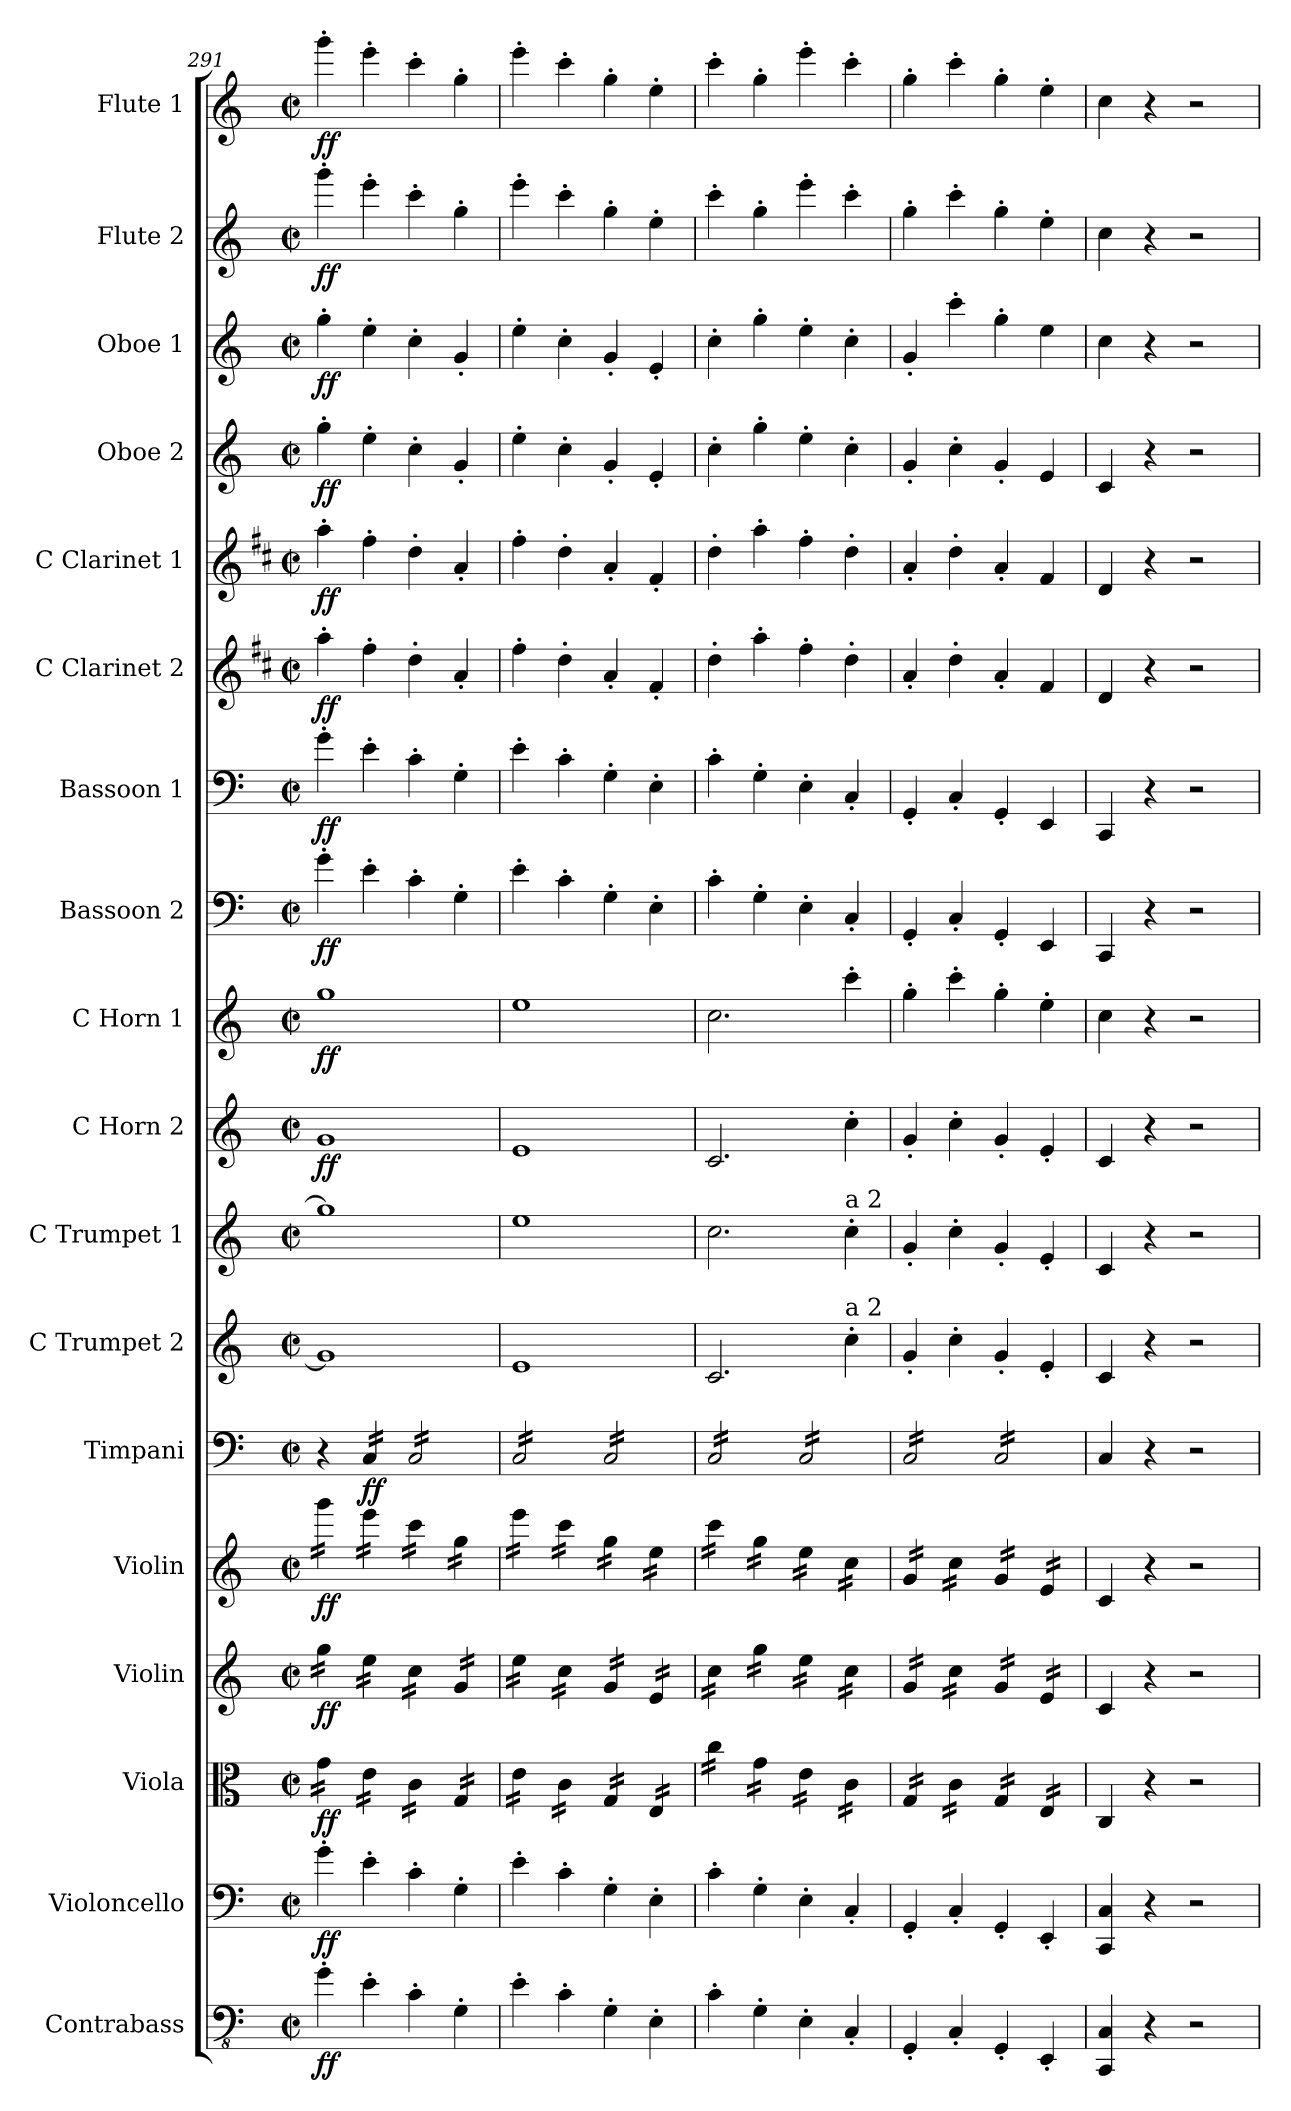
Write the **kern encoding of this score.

**kern	**dynam	**kern	**dynam	**kern	**dynam	**kern	**dynam	**kern	**dynam	**kern	**dynam	**kern	**kern	**kern	**dynam	**kern	**dynam	**kern	**dynam	**kern	**dynam	**kern	**dynam	**kern	**dynam	**kern	**dynam	**kern	**dynam	**kern	**dynam	**kern	**dynam
*part18	*part18	*part17	*part17	*part16	*part16	*part15	*part15	*part14	*part14	*part13	*part13	*part12	*part11	*part10	*part10	*part9	*part9	*part8	*part8	*part7	*part7	*part6	*part6	*part5	*part5	*part4	*part4	*part3	*part3	*part2	*part2	*part1	*part1
*staff18	*staff18	*staff17	*staff17	*staff16	*staff16	*staff15	*staff15	*staff14	*staff14	*staff13	*staff13	*staff12	*staff11	*staff10	*staff10	*staff9	*staff9	*staff8	*staff8	*staff7	*staff7	*staff6	*staff6	*staff5	*staff5	*staff4	*staff4	*staff3	*staff3	*staff2	*staff2	*staff1	*staff1
*I"Contrabass	*	*I"Violoncello	*	*I"Viola	*	*I"Violin	*	*I"Violin	*	*I"Timpani	*	*I"C Trumpet 2	*I"C Trumpet 1	*I"C Horn 2	*	*I"C Horn 1	*	*I"Bassoon 2	*	*I"Bassoon 1	*	*I"C Clarinet 2	*	*I"C Clarinet 1	*	*I"Oboe 2	*	*I"Oboe 1	*	*I"Flute 2	*	*I"Flute 1	*
*I'Cb	*	*I'Vc	*	*I'Vla	*	*I'Vln	*	*I'Vln	*	*I'Timp	*	*I'Tpt 2	*I'Tpt 1	*I'Hn 2	*	*I'Hn 1	*	*I'Bsn 2	*	*I'Bsn 1	*	*I'Cl.2	*	*I'Cl.1	*	*I'Ob 2	*	*I'Ob 1	*	*I'Fl 2	*	*I'Fl 1	*
!!LO:PB:g=z
*clefFv4	*	*clefF4	*	*clefC3	*	*clefG2	*	*clefG2	*	*clefF4	*	*clefG2	*clefG2	*clefG2	*	*clefG2	*	*clefF4	*	*clefF4	*	*clefG2	*	*clefG2	*	*clefG2	*	*clefG2	*	*clefG2	*	*clefG2	*
*	*	*	*	*	*	*	*	*	*	*	*	*	*	*ITrd7c12	*	*ITrd7c12	*	*	*	*	*	*ITrd1c2	*	*ITrd1c2	*	*	*	*	*	*	*	*	*
*k[]	*	*k[]	*	*k[]	*	*k[]	*	*k[]	*	*k[]	*	*k[]	*k[]	*k[]	*	*k[]	*	*k[]	*	*k[]	*	*k[]	*	*k[]	*	*k[]	*	*k[]	*	*k[]	*	*k[]	*
*M2/2	*	*M2/2	*	*M2/2	*	*M2/2	*	*M2/2	*	*M2/2	*	*M2/2	*M2/2	*M2/2	*	*M2/2	*	*M2/2	*	*M2/2	*	*M2/2	*	*M2/2	*	*M2/2	*	*M2/2	*	*M2/2	*	*M2/2	*
*met(c|)	*	*met(c|)	*	*met(c|)	*	*met(c|)	*	*met(c|)	*	*met(c|)	*	*met(c|)	*met(c|)	*met(c|)	*	*met(c|)	*	*met(c|)	*	*met(c|)	*	*met(c|)	*	*met(c|)	*	*met(c|)	*	*met(c|)	*	*met(c|)	*	*met(c|)	*
=291	=291	=291	=291	=291	=291	=291	=291	=291	=291	=291	=291	=291	=291	=291	=291	=291	=291	=291	=291	=291	=291	=291	=291	=291	=291	=291	=291	=291	=291	=291	=291	=291	=291
!	!LO:DY:b	!	!LO:DY:b	!	!LO:DY:b	!	!LO:DY:b	!	!LO:DY:b	!	!	!	!	!	!LO:DY:b	!	!LO:DY:b	!	!LO:DY:b	!	!LO:DY:b	!	!LO:DY:b	!	!LO:DY:b	!	!LO:DY:b	!	!LO:DY:b	!	!LO:DY:b	!	!LO:DY:b
*	*	*	*	*tremolo	*	*	*	*	*	*	*	*	*	*	*	*	*	*	*	*	*	*	*	*	*	*	*	*	*	*	*	*	*
*	*	*	*	*	*	*tremolo	*	*	*	*	*	*	*	*	*	*	*	*	*	*	*	*	*	*	*	*	*	*	*	*	*	*	*
*	*	*	*	*	*	*	*	*tremolo	*	*	*	*	*	*	*	*	*	*	*	*	*	*	*	*	*	*	*	*	*	*	*	*	*
4G'\	ff	4g'\	ff	16g\LL	ff	16gg\LL	ff	16ggg\LL	ff	4r	.	1g]	1gg]	1G	ff	1g	ff	4g'\	ff	4g'\	ff	4gg'\	ff	4gg'\	ff	4gg'\	ff	4gg'\	ff	4ggg'\	ff	4ggg'\	ff
.	.	.	.	16g\	.	16gg\	.	16ggg\	.	.	.	.	.	.	.	.	.	.	.	.	.	.	.	.	.	.	.	.	.	.	.	.	.
.	.	.	.	16g\	.	16gg\	.	16ggg\	.	.	.	.	.	.	.	.	.	.	.	.	.	.	.	.	.	.	.	.	.	.	.	.	.
.	.	.	.	16g\JJ	.	16gg\JJ	.	16ggg\JJ	.	.	.	.	.	.	.	.	.	.	.	.	.	.	.	.	.	.	.	.	.	.	.	.	.
!	!	!	!	!	!	!	!	!	!	!	!LO:DY:b	!	!	!	!	!	!	!	!	!	!	!	!	!	!	!	!	!	!	!	!	!	!
*	*	*	*	*	*	*	*	*	*	*tremolo	*	*	*	*	*	*	*	*	*	*	*	*	*	*	*	*	*	*	*	*	*	*	*
4E'\	.	4e'\	.	16e\LL	.	16ee\LL	.	16eee\LL	.	16C/LL	ff	.	.	.	.	.	.	4e'\	.	4e'\	.	4ee'\	.	4ee'\	.	4ee'\	.	4ee'\	.	4eee'\	.	4eee'\	.
.	.	.	.	16e\	.	16ee\	.	16eee\	.	16C/	.	.	.	.	.	.	.	.	.	.	.	.	.	.	.	.	.	.	.	.	.	.	.
.	.	.	.	16e\	.	16ee\	.	16eee\	.	16C/	.	.	.	.	.	.	.	.	.	.	.	.	.	.	.	.	.	.	.	.	.	.	.
.	.	.	.	16e\JJ	.	16ee\JJ	.	16eee\JJ	.	16C/JJ	.	.	.	.	.	.	.	.	.	.	.	.	.	.	.	.	.	.	.	.	.	.	.
4C'\	.	4c'\	.	16c\LL	.	16cc\LL	.	16ccc\LL	.	16C/LL	.	.	.	.	.	.	.	4c'\	.	4c'\	.	4cc'\	.	4cc'\	.	4cc'\	.	4cc'\	.	4ccc'\	.	4ccc'\	.
.	.	.	.	16c\	.	16cc\	.	16ccc\	.	16C/	.	.	.	.	.	.	.	.	.	.	.	.	.	.	.	.	.	.	.	.	.	.	.
.	.	.	.	16c\	.	16cc\	.	16ccc\	.	16C/	.	.	.	.	.	.	.	.	.	.	.	.	.	.	.	.	.	.	.	.	.	.	.
.	.	.	.	16c\JJ	.	16cc\JJ	.	16ccc\JJ	.	16C/	.	.	.	.	.	.	.	.	.	.	.	.	.	.	.	.	.	.	.	.	.	.	.
4GG'\	.	4G'\	.	16G/LL	.	16g/LL	.	16gg\LL	.	16C/	.	.	.	.	.	.	.	4G'\	.	4G'\	.	4g'/	.	4g'/	.	4g'/	.	4g'/	.	4gg'\	.	4gg'\	.
.	.	.	.	16G/	.	16g/	.	16gg\	.	16C/	.	.	.	.	.	.	.	.	.	.	.	.	.	.	.	.	.	.	.	.	.	.	.
.	.	.	.	16G/	.	16g/	.	16gg\	.	16C/	.	.	.	.	.	.	.	.	.	.	.	.	.	.	.	.	.	.	.	.	.	.	.
.	.	.	.	16G/JJ	.	16g/JJ	.	16gg\JJ	.	16C/JJ	.	.	.	.	.	.	.	.	.	.	.	.	.	.	.	.	.	.	.	.	.	.	.
=292	=292	=292	=292	=292	=292	=292	=292	=292	=292	=292	=292	=292	=292	=292	=292	=292	=292	=292	=292	=292	=292	=292	=292	=292	=292	=292	=292	=292	=292	=292	=292	=292	=292
4E'\	.	4e'\	.	16e\LL	.	16ee\LL	.	16eee\LL	.	16C/LL	.	1e	1ee	1E	.	1e	.	4e'\	.	4e'\	.	4ee'\	.	4ee'\	.	4ee'\	.	4ee'\	.	4eee'\	.	4eee'\	.
.	.	.	.	16e\	.	16ee\	.	16eee\	.	16C/	.	.	.	.	.	.	.	.	.	.	.	.	.	.	.	.	.	.	.	.	.	.	.
.	.	.	.	16e\	.	16ee\	.	16eee\	.	16C/	.	.	.	.	.	.	.	.	.	.	.	.	.	.	.	.	.	.	.	.	.	.	.
.	.	.	.	16e\JJ	.	16ee\JJ	.	16eee\JJ	.	16C/	.	.	.	.	.	.	.	.	.	.	.	.	.	.	.	.	.	.	.	.	.	.	.
4C'\	.	4c'\	.	16c\LL	.	16cc\LL	.	16ccc\LL	.	16C/	.	.	.	.	.	.	.	4c'\	.	4c'\	.	4cc'\	.	4cc'\	.	4cc'\	.	4cc'\	.	4ccc'\	.	4ccc'\	.
.	.	.	.	16c\	.	16cc\	.	16ccc\	.	16C/	.	.	.	.	.	.	.	.	.	.	.	.	.	.	.	.	.	.	.	.	.	.	.
.	.	.	.	16c\	.	16cc\	.	16ccc\	.	16C/	.	.	.	.	.	.	.	.	.	.	.	.	.	.	.	.	.	.	.	.	.	.	.
.	.	.	.	16c\JJ	.	16cc\JJ	.	16ccc\JJ	.	16C/JJ	.	.	.	.	.	.	.	.	.	.	.	.	.	.	.	.	.	.	.	.	.	.	.
4GG'\	.	4G'\	.	16G/LL	.	16g/LL	.	16gg\LL	.	16C/LL	.	.	.	.	.	.	.	4G'\	.	4G'\	.	4g'/	.	4g'/	.	4g'/	.	4g'/	.	4gg'\	.	4gg'\	.
.	.	.	.	16G/	.	16g/	.	16gg\	.	16C/	.	.	.	.	.	.	.	.	.	.	.	.	.	.	.	.	.	.	.	.	.	.	.
.	.	.	.	16G/	.	16g/	.	16gg\	.	16C/	.	.	.	.	.	.	.	.	.	.	.	.	.	.	.	.	.	.	.	.	.	.	.
.	.	.	.	16G/JJ	.	16g/JJ	.	16gg\JJ	.	16C/	.	.	.	.	.	.	.	.	.	.	.	.	.	.	.	.	.	.	.	.	.	.	.
4EE'\	.	4E'\	.	16E/LL	.	16e/LL	.	16ee\LL	.	16C/	.	.	.	.	.	.	.	4E'\	.	4E'\	.	4e'/	.	4e'/	.	4e'/	.	4e'/	.	4ee'\	.	4ee'\	.
.	.	.	.	16E/	.	16e/	.	16ee\	.	16C/	.	.	.	.	.	.	.	.	.	.	.	.	.	.	.	.	.	.	.	.	.	.	.
.	.	.	.	16E/	.	16e/	.	16ee\	.	16C/	.	.	.	.	.	.	.	.	.	.	.	.	.	.	.	.	.	.	.	.	.	.	.
.	.	.	.	16E/JJ	.	16e/JJ	.	16ee\JJ	.	16C/JJ	.	.	.	.	.	.	.	.	.	.	.	.	.	.	.	.	.	.	.	.	.	.	.
=293	=293	=293	=293	=293	=293	=293	=293	=293	=293	=293	=293	=293	=293	=293	=293	=293	=293	=293	=293	=293	=293	=293	=293	=293	=293	=293	=293	=293	=293	=293	=293	=293	=293
4C'\	.	4c'\	.	16cc\LL	.	16cc\LL	.	16ccc\LL	.	16C/LL	.	2.c/	2.cc\	2.C/	.	2.c\	.	4c'\	.	4c'\	.	4cc'\	.	4cc'\	.	4cc'\	.	4cc'\	.	4ccc'\	.	4ccc'\	.
.	.	.	.	16cc\	.	16cc\	.	16ccc\	.	16C/	.	.	.	.	.	.	.	.	.	.	.	.	.	.	.	.	.	.	.	.	.	.	.
.	.	.	.	16cc\	.	16cc\	.	16ccc\	.	16C/	.	.	.	.	.	.	.	.	.	.	.	.	.	.	.	.	.	.	.	.	.	.	.
.	.	.	.	16cc\JJ	.	16cc\JJ	.	16ccc\JJ	.	16C/	.	.	.	.	.	.	.	.	.	.	.	.	.	.	.	.	.	.	.	.	.	.	.
4GG'\	.	4G'\	.	16g\LL	.	16gg\LL	.	16gg\LL	.	16C/	.	.	.	.	.	.	.	4G'\	.	4G'\	.	4gg'\	.	4gg'\	.	4gg'\	.	4gg'\	.	4gg'\	.	4gg'\	.
.	.	.	.	16g\	.	16gg\	.	16gg\	.	16C/	.	.	.	.	.	.	.	.	.	.	.	.	.	.	.	.	.	.	.	.	.	.	.
.	.	.	.	16g\	.	16gg\	.	16gg\	.	16C/	.	.	.	.	.	.	.	.	.	.	.	.	.	.	.	.	.	.	.	.	.	.	.
.	.	.	.	16g\JJ	.	16gg\JJ	.	16gg\JJ	.	16C/JJ	.	.	.	.	.	.	.	.	.	.	.	.	.	.	.	.	.	.	.	.	.	.	.
4EE'\	.	4E'\	.	16e\LL	.	16ee\LL	.	16ee\LL	.	16C/LL	.	.	.	.	.	.	.	4E'\	.	4E'\	.	4ee'\	.	4ee'\	.	4ee'\	.	4ee'\	.	4eee'\	.	4eee'\	.
.	.	.	.	16e\	.	16ee\	.	16ee\	.	16C/	.	.	.	.	.	.	.	.	.	.	.	.	.	.	.	.	.	.	.	.	.	.	.
.	.	.	.	16e\	.	16ee\	.	16ee\	.	16C/	.	.	.	.	.	.	.	.	.	.	.	.	.	.	.	.	.	.	.	.	.	.	.
.	.	.	.	16e\JJ	.	16ee\JJ	.	16ee\JJ	.	16C/	.	.	.	.	.	.	.	.	.	.	.	.	.	.	.	.	.	.	.	.	.	.	.
!	!	!	!	!	!	!	!	!	!	!	!	!	!LO:TX:a:t=a 2	!	!	!	!	!	!	!	!	!	!	!	!	!	!	!	!	!	!	!	!
!	!	!	!	!	!	!	!	!	!	!	!	!LO:TX:a:t=a 2	!	!	!	!	!	!	!	!	!	!	!	!	!	!	!	!	!	!	!	!	!
4CC'/	.	4C'/	.	16c\LL	.	16cc\LL	.	16cc\LL	.	16C/	.	4cc'\	4cc'\	4c'\	.	4cc'\	.	4C'/	.	4C'/	.	4cc'\	.	4cc'\	.	4cc'\	.	4cc'\	.	4ccc'\	.	4ccc'\	.
.	.	.	.	16c\	.	16cc\	.	16cc\	.	16C/	.	.	.	.	.	.	.	.	.	.	.	.	.	.	.	.	.	.	.	.	.	.	.
.	.	.	.	16c\	.	16cc\	.	16cc\	.	16C/	.	.	.	.	.	.	.	.	.	.	.	.	.	.	.	.	.	.	.	.	.	.	.
.	.	.	.	16c\JJ	.	16cc\JJ	.	16cc\JJ	.	16C/JJ	.	.	.	.	.	.	.	.	.	.	.	.	.	.	.	.	.	.	.	.	.	.	.
=294	=294	=294	=294	=294	=294	=294	=294	=294	=294	=294	=294	=294	=294	=294	=294	=294	=294	=294	=294	=294	=294	=294	=294	=294	=294	=294	=294	=294	=294	=294	=294	=294	=294
4GGG'/	.	4GG'/	.	16G/LL	.	16g/LL	.	16g/LL	.	16C/LL	.	4g'/	4g'/	4G'/	.	4g'\	.	4GG'/	.	4GG'/	.	4g'/	.	4g'/	.	4g'/	.	4g'/	.	4gg'\	.	4gg'\	.
.	.	.	.	16G/	.	16g/	.	16g/	.	16C/	.	.	.	.	.	.	.	.	.	.	.	.	.	.	.	.	.	.	.	.	.	.	.
.	.	.	.	16G/	.	16g/	.	16g/	.	16C/	.	.	.	.	.	.	.	.	.	.	.	.	.	.	.	.	.	.	.	.	.	.	.
.	.	.	.	16G/JJ	.	16g/JJ	.	16g/JJ	.	16C/	.	.	.	.	.	.	.	.	.	.	.	.	.	.	.	.	.	.	.	.	.	.	.
4CC'/	.	4C'/	.	16c\LL	.	16cc\LL	.	16cc\LL	.	16C/	.	4cc'\	4cc'\	4c'\	.	4cc'\	.	4C'/	.	4C'/	.	4cc'\	.	4cc'\	.	4cc'\	.	4ccc'\	.	4ccc'\	.	4ccc'\	.
.	.	.	.	16c\	.	16cc\	.	16cc\	.	16C/	.	.	.	.	.	.	.	.	.	.	.	.	.	.	.	.	.	.	.	.	.	.	.
.	.	.	.	16c\	.	16cc\	.	16cc\	.	16C/	.	.	.	.	.	.	.	.	.	.	.	.	.	.	.	.	.	.	.	.	.	.	.
.	.	.	.	16c\JJ	.	16cc\JJ	.	16cc\JJ	.	16C/JJ	.	.	.	.	.	.	.	.	.	.	.	.	.	.	.	.	.	.	.	.	.	.	.
4GGG'/	.	4GG'/	.	16G/LL	.	16g/LL	.	16g/LL	.	16C/LL	.	4g'/	4g'/	4G'/	.	4g'\	.	4GG'/	.	4GG'/	.	4g'/	.	4g'/	.	4g'/	.	4gg'\	.	4gg'\	.	4gg'\	.
.	.	.	.	16G/	.	16g/	.	16g/	.	16C/	.	.	.	.	.	.	.	.	.	.	.	.	.	.	.	.	.	.	.	.	.	.	.
.	.	.	.	16G/	.	16g/	.	16g/	.	16C/	.	.	.	.	.	.	.	.	.	.	.	.	.	.	.	.	.	.	.	.	.	.	.
.	.	.	.	16G/JJ	.	16g/JJ	.	16g/JJ	.	16C/	.	.	.	.	.	.	.	.	.	.	.	.	.	.	.	.	.	.	.	.	.	.	.
4EEE'/	.	4EE'/	.	16E/LL	.	16e/LL	.	16e/LL	.	16C/	.	4e'/	4e'/	4E'/	.	4e'\	.	4EE/	.	4EE/	.	4e/	.	4e/	.	4e/	.	4ee\	.	4ee'\	.	4ee'\	.
.	.	.	.	16E/	.	16e/	.	16e/	.	16C/	.	.	.	.	.	.	.	.	.	.	.	.	.	.	.	.	.	.	.	.	.	.	.
.	.	.	.	16E/	.	16e/	.	16e/	.	16C/	.	.	.	.	.	.	.	.	.	.	.	.	.	.	.	.	.	.	.	.	.	.	.
.	.	.	.	16E/JJ	.	16e/JJ	.	16e/JJ	.	16C/JJ	.	.	.	.	.	.	.	.	.	.	.	.	.	.	.	.	.	.	.	.	.	.	.
*	*	*	*	*	*	*	*	*	*	*Xtremolo	*	*	*	*	*	*	*	*	*	*	*	*	*	*	*	*	*	*	*	*	*	*	*
*	*	*	*	*	*	*	*	*Xtremolo	*	*	*	*	*	*	*	*	*	*	*	*	*	*	*	*	*	*	*	*	*	*	*	*	*
*	*	*	*	*	*	*Xtremolo	*	*	*	*	*	*	*	*	*	*	*	*	*	*	*	*	*	*	*	*	*	*	*	*	*	*	*
*	*	*	*	*Xtremolo	*	*	*	*	*	*	*	*	*	*	*	*	*	*	*	*	*	*	*	*	*	*	*	*	*	*	*	*	*
=295	=295	=295	=295	=295	=295	=295	=295	=295	=295	=295	=295	=295	=295	=295	=295	=295	=295	=295	=295	=295	=295	=295	=295	=295	=295	=295	=295	=295	=295	=295	=295	=295	=295
4CCC/ 4CC/	.	4CC/ 4C/	.	4C/	.	4c/	.	4c/	.	4C/	.	4c/	4c/	4C/	.	4c\	.	4CC/	.	4CC/	.	4c/	.	4c/	.	4c/	.	4cc\	.	4cc\	.	4cc\	.
4r	.	4r	.	4r	.	4r	.	4r	.	4r	.	4r	4r	4r	.	4r	.	4r	.	4r	.	4r	.	4r	.	4r	.	4r	.	4r	.	4r	.
2r	.	2r	.	2r	.	2r	.	2r	.	2r	.	2r	2r	2r	.	2r	.	2r	.	2r	.	2r	.	2r	.	2r	.	2r	.	2r	.	2r	.
=	=	=	=	=	=	=	=	=	=	=	=	=	=	=	=	=	=	=	=	=	=	=	=	=	=	=	=	=	=	=	=	=	=
*-	*-	*-	*-	*-	*-	*-	*-	*-	*-	*-	*-	*-	*-	*-	*-	*-	*-	*-	*-	*-	*-	*-	*-	*-	*-	*-	*-	*-	*-	*-	*-	*-	*-
